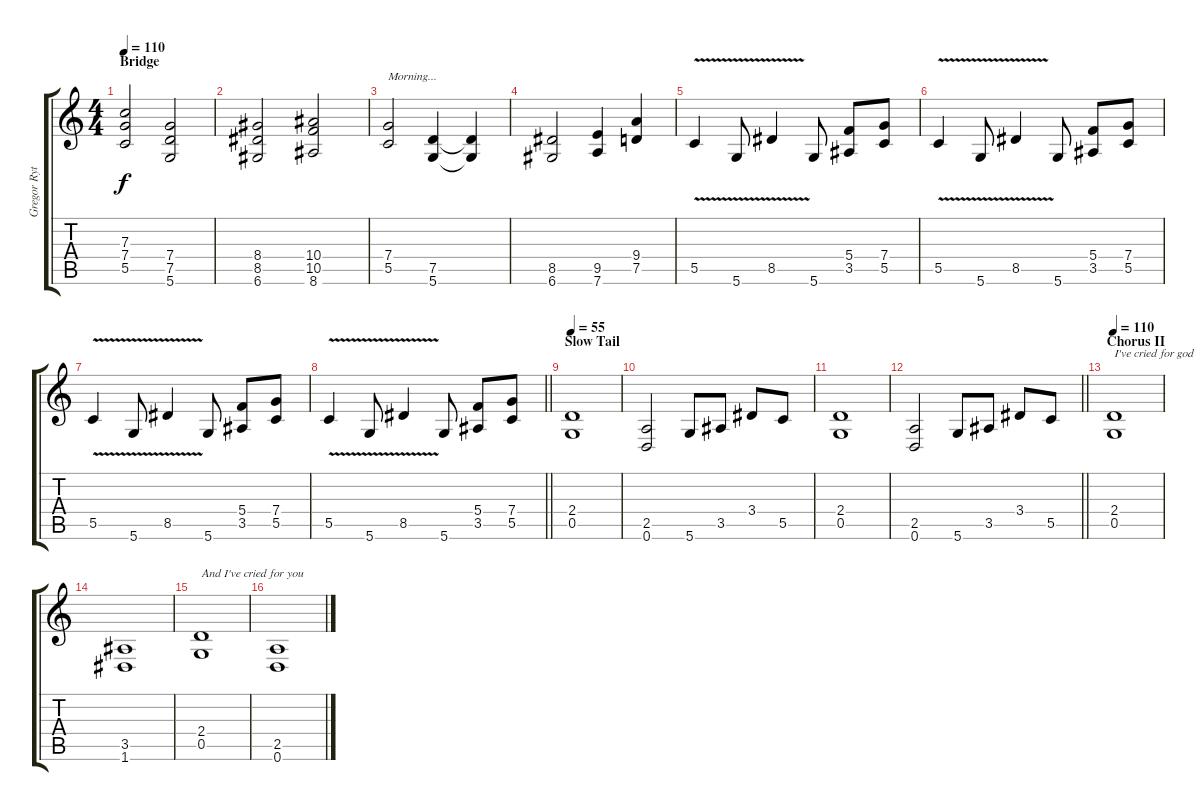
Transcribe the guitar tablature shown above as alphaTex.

\track ("Gregor Rythm" "Gregor Ryt") {instrument distortionguitar}
\staff {score tabs}
\tuning (D4 A3 F3 C3 G2 D2) {hide}
\ts (4 4)
\section ("" "Bridge")
\tempo 110
\clef g2
\ks c
(7.3 7.4 5.5).2{dy f} (7.4 7.5 5.6).2 |
(8.4 8.5 6.6).2 (10.4 10.5 8.6).2 |
(7.4 5.5).2{txt "Morning..."} (7.5 5.6).4 (7.5{t} 5.6{t}).4 |
(8.5 6.6).2 (9.5 7.6).4 (9.4 7.5).4 |
5.5{v}.4 5.6{v}.8 8.5{v}.4 5.6.8 (5.4 3.5).8 (7.4 5.5).8 |
5.5{v}.4 5.6{v}.8 8.5{v}.4 5.6.8 (5.4 3.5).8 (7.4 5.5).8 |
5.5{v}.4 5.6{v}.8 8.5{v}.4 5.6.8 (5.4 3.5).8 (7.4 5.5).8 |
\barLineRight lightlight
5.5{v}.4 5.6{v}.8 8.5{v}.4 5.6.8 (5.4 3.5).8 (7.4 5.5).8 |
\section ("" "Slow Tail")
\tempo 55
(2.4 0.5).1 |
(2.5 0.6).2 5.6.8 3.5.8 3.4.8 5.5.8 |
(2.4 0.5).1 |
\barLineRight lightlight
(2.5 0.6).2 5.6.8 3.5.8 3.4.8 5.5.8 |
\section ("" "Chorus II")
\tempo 110
(2.4 0.5).1{txt "I've cried for god"} |
(3.5 1.6).1 |
(2.4 0.5).1{txt "And I've cried for you"} |
(2.5 0.6).1
